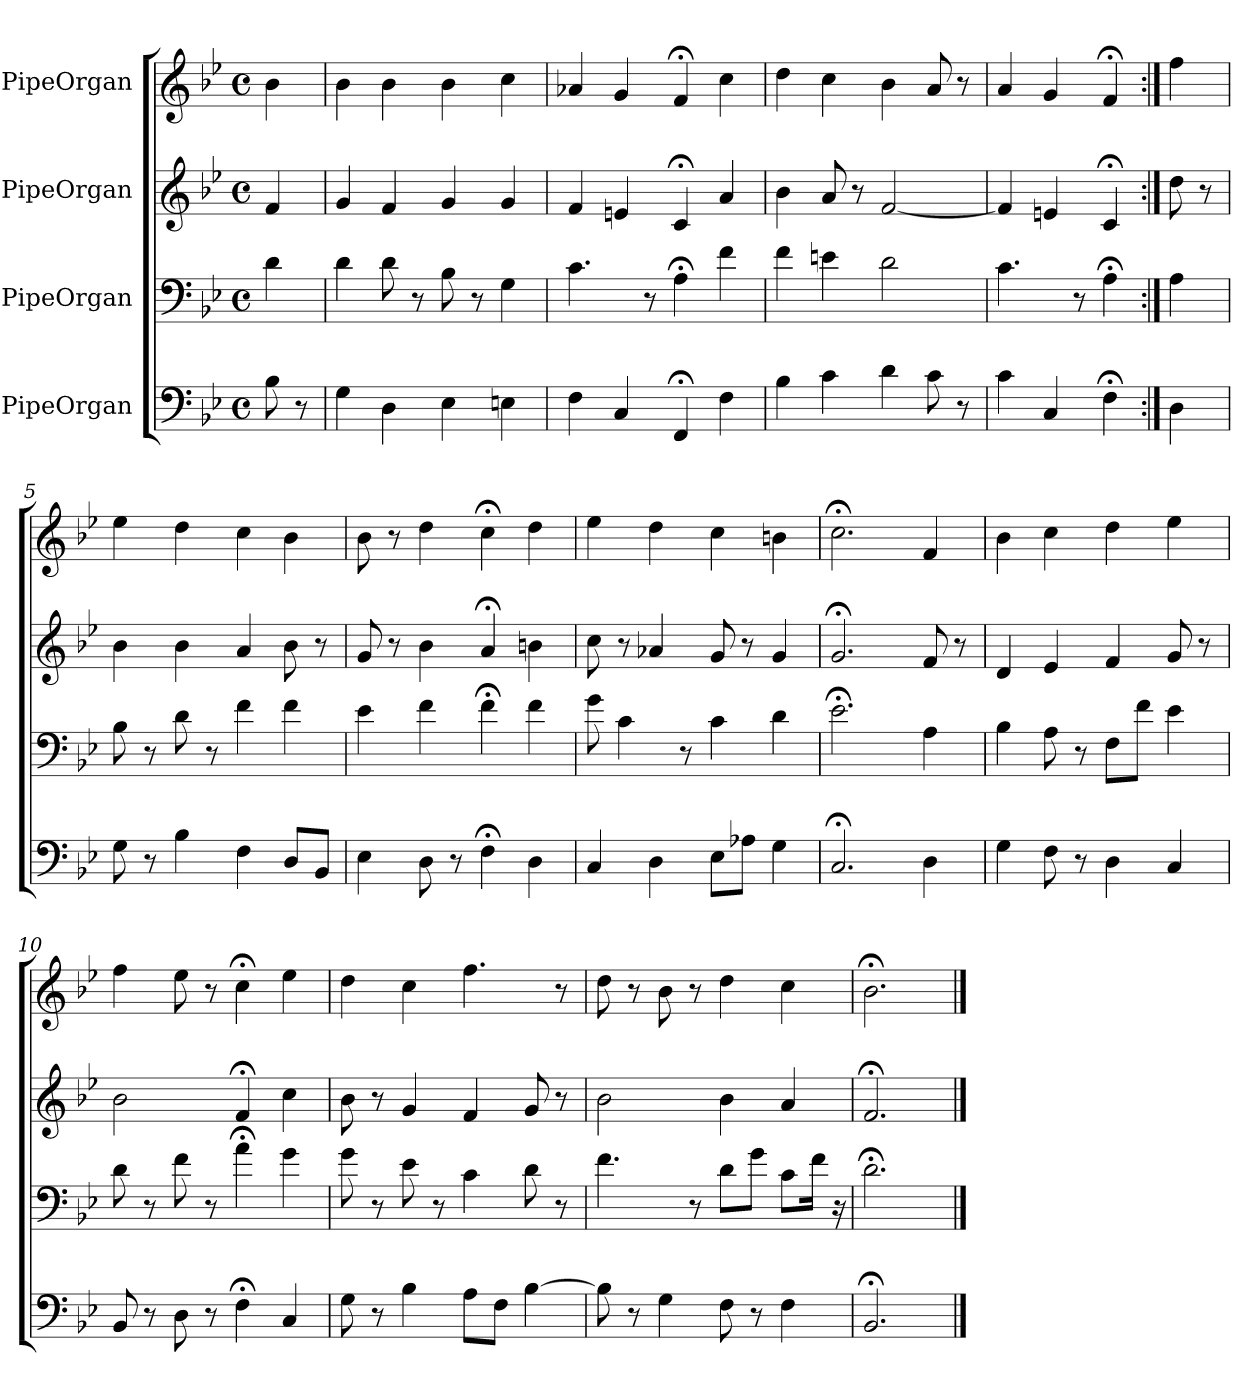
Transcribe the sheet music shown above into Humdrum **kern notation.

**kern	**kern	**kern	**kern
*part4	*part3	*part2	*part1
*staff4	*staff3	*staff2	*staff1
*I"PipeOrgan	*I"PipeOrgan	*I"PipeOrgan	*I"PipeOrgan
*clefF4	*clefF4	*clefG2	*clefG2
*k[b-e-]	*k[b-e-]	*k[b-e-]	*k[b-e-]
*B-:	*B-:	*B-:	*B-:
*M4/4	*M4/4	*M4/4	*M4/4
*met(c)	*met(c)	*met(c)	*met(c)
*MM60	*MM60	*MM60	*MM60
=	=	=	=
8B-	4d	4f	4b-
8r	.	.	.
=1	=1	=1	=1
4G	4d	4g	4b-
4D	8d	4f	4b-
.	8r	.	.
4E-	8B-	4g	4b-
.	8r	.	.
4En	4G	4g	4cc
=2	=2	=2	=2
4F	4.c	4f	4a-X
4C	.	4en	4g
.	8r	.	.
4FF;<	4A;<	4c;<	4f;<
4F	4f	4a	4cc
=3	=3	=3	=3
4B-	4f	4b-	4dd
4c	4en	8a	4cc
.	.	8r	.
4d	2d	[2f	4b-
8c	.	.	8a
8r	.	.	8r
=4	=4	=4	=4
4c	4.c	4f]	4a
4C	.	4en	4g
.	8r	.	.
4F;<	4A;<	4c;<	4f;<
=:|!	=:|!	=:|!	=:|!
4D	4A	8dd	4ff
.	.	8r	.
=5	=5	=5	=5
8G	8B-	4b-	4ee-
8r	8r	.	.
4B-	8d	4b-	4dd
.	8r	.	.
4F	4f	4a	4cc
8D/L	4f	8b-	4b-
8BB-/J	.	8r	.
=6	=6	=6	=6
4E-	4e-	8g	8b-
.	.	8r	8r
8D	4f	4b-	4dd
8r	.	.	.
4F;<	4f;<	4a;<	4cc;<
4D	4f	4bn	4dd
=7	=7	=7	=7
4C	8g	8cc	4ee-
.	4c	8r	.
4D	.	4a-X	4dd
.	8r	.	.
8E-\L	4c	8g	4cc
8A-X\J	.	8r	.
4G	4d	4g	4bn
=8	=8	=8	=8
2.C;<	2.e-;<	2.g;<	2.cc;<
4D	4A	8f	4f
.	.	8r	.
=9	=9	=9	=9
4G	4B-	4d	4b-
8F	8A	4e-	4cc
8r	8r	.	.
4D	8F\L	4f	4dd
.	8f\J	.	.
4C	4e-	8g	4ee-
.	.	8r	.
=10	=10	=10	=10
8BB-	8d	2b-	4ff
8r	8r	.	.
8D	8f	.	8ee-
8r	8r	.	8r
4F;<	4a;<	4f;<	4cc;<
4C	4g	4cc	4ee-
=11	=11	=11	=11
8G	8g	8b-	4dd
8r	8r	8r	.
4B-	8e-	4g	4cc
.	8r	.	.
8A\L	4c	4f	4.ff
8F\J	.	.	.
[4B-	8d	8g	.
.	8r	8r	8r
=12	=12	=12	=12
8B-]	4.f	2b-	8dd
8r	.	.	8r
4G	.	.	8b-
.	8r	.	8r
8F	8d\L	4b-	4dd
8r	8g\J	.	.
4F	8c\L	4a	4cc
.	16f\Jk	.	.
.	16r	.	.
=13	=13	=13	=13
2.BB-;<	2.d;<	2.f;<	2.b-;<
==	==	==	==
*-	*-	*-	*-
